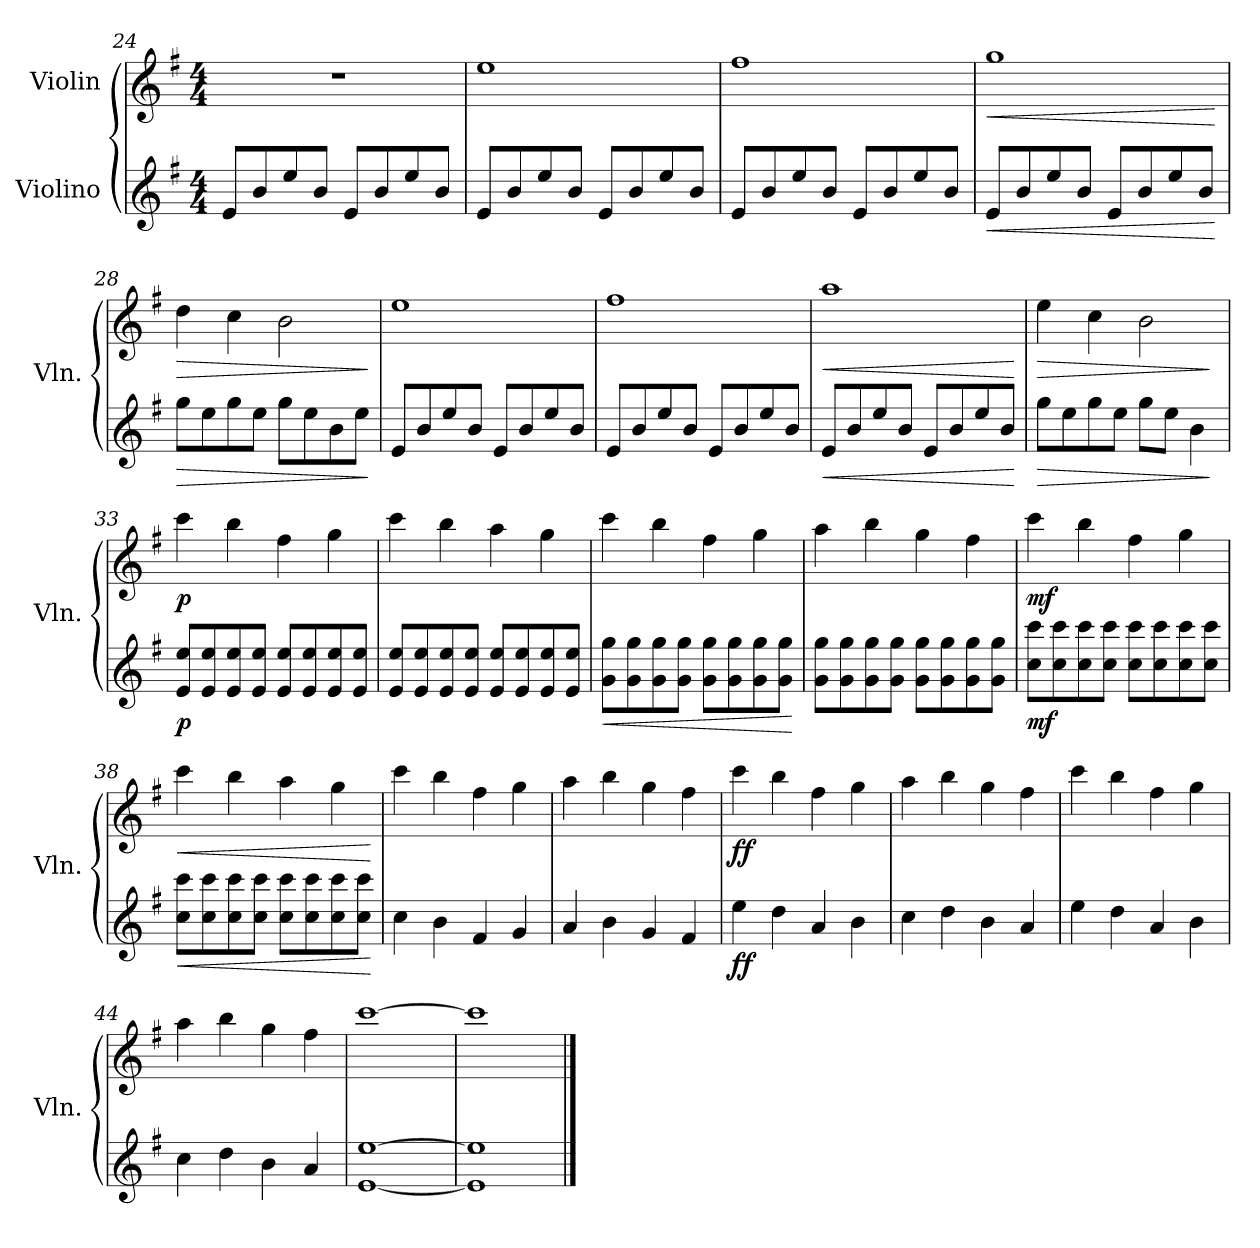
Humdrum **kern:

**kern	**dynam	**kern	**dynam
*part2	*part2	*part1	*part1
*staff2	*staff2	*staff1	*staff1
*I"Violino	*	*I"Violin	*
*I'Vln.	*	*I'Vln.	*
*clefG2	*	*clefG2	*
*k[f#]	*	*k[f#]	*
*M4/4	*	*M4/4	*
=24	=24	=24	=24
8e/L	.	1r	.
8b/	.	.	.
8ee/	.	.	.
8b/J	.	.	.
8e/L	.	.	.
8b/	.	.	.
8ee/	.	.	.
8b/J	.	.	.
!!LO:LB:g=z
=25	=25	=25	=25
8e/L	.	1ee	.
8b/	.	.	.
8ee/	.	.	.
8b/J	.	.	.
8e/L	.	.	.
8b/	.	.	.
8ee/	.	.	.
8b/J	.	.	.
=26	=26	=26	=26
8e/L	.	1ff#	.
8b/	.	.	.
8ee/	.	.	.
8b/J	.	.	.
8e/L	.	.	.
8b/	.	.	.
8ee/	.	.	.
8b/J	.	.	.
=27	=27	=27	=27
!	!LO:HP:b	!	!LO:HP:b
8e/L	<	1gg	<
8b/	.	.	.
8ee/	.	.	.
8b/J	.	.	.
8e/L	.	.	.
8b/	.	.	.
8ee/	.	.	.
8b/J	.	.	.
.	[	.	[
=28	=28	=28	=28
!	!LO:HP:b	!	!LO:HP:b
8gg\L	>	4dd\	>
8ee\	.	.	.
8gg\	.	4cc\	.
8ee\J	.	.	.
8gg\L	.	2b\	.
8ee\	.	.	.
8b\	.	.	.
8ee\J	.	.	.
.	]	.	]
!!LO:PB:g=z
=29	=29	=29	=29
8e/L	.	1ee	.
8b/	.	.	.
8ee/	.	.	.
8b/J	.	.	.
8e/L	.	.	.
8b/	.	.	.
8ee/	.	.	.
8b/J	.	.	.
=30	=30	=30	=30
8e/L	.	1ff#	.
8b/	.	.	.
8ee/	.	.	.
8b/J	.	.	.
8e/L	.	.	.
8b/	.	.	.
8ee/	.	.	.
8b/J	.	.	.
=31	=31	=31	=31
!	!LO:HP:b	!	!LO:HP:b
8e/L	<	1aa	<
8b/	.	.	.
8ee/	.	.	.
8b/J	.	.	.
8e/L	.	.	.
8b/	.	.	.
8ee/	.	.	.
8b/J	.	.	.
.	[	.	[
=32	=32	=32	=32
!	!LO:HP:b	!	!LO:HP:b
8gg\L	>	4ee\	>
8ee\	.	.	.
8gg\	.	4cc\	.
8ee\J	.	.	.
8gg\L	.	2b\	.
8ee\J	.	.	.
4b\	.	.	.
.	]	.	]
!!LO:LB:g=z
=33	=33	=33	=33
!	!LO:DY:b	!	!LO:DY:b
8e/ 8ee/L	p	4ccc\	p
8e/ 8ee/	.	.	.
8e/ 8ee/	.	4bb\	.
8e/ 8ee/J	.	.	.
8e/ 8ee/L	.	4ff#\	.
8e/ 8ee/	.	.	.
8e/ 8ee/	.	4gg\	.
8e/ 8ee/J	.	.	.
=34	=34	=34	=34
8e/ 8ee/L	.	4ccc\	.
8e/ 8ee/	.	.	.
8e/ 8ee/	.	4bb\	.
8e/ 8ee/J	.	.	.
8e/ 8ee/L	.	4aa\	.
8e/ 8ee/	.	.	.
8e/ 8ee/	.	4gg\	.
8e/ 8ee/J	.	.	.
=35	=35	=35	=35
!	!LO:HP:b	!	!
8g\ 8gg\L	<	4ccc\	.
8g\ 8gg\	.	.	.
8g\ 8gg\	.	4bb\	.
8g\ 8gg\J	.	.	.
8g\ 8gg\L	.	4ff#\	.
8g\ 8gg\	.	.	.
8g\ 8gg\	.	4gg\	.
8g\ 8gg\J	.	.	.
.	[	.	.
=36	=36	=36	=36
8g\ 8gg\L	.	4aa\	.
8g\ 8gg\	.	.	.
8g\ 8gg\	.	4bb\	.
8g\ 8gg\J	.	.	.
8g\ 8gg\L	.	4gg\	.
8g\ 8gg\	.	.	.
8g\ 8gg\	.	4ff#\	.
8g\ 8gg\J	.	.	.
!!LO:LB:g=z
=37	=37	=37	=37
!	!LO:DY:b	!	!LO:DY:b
8cc\ 8ccc\L	mf	4ccc\	mf
8cc\ 8ccc\	.	.	.
8cc\ 8ccc\	.	4bb\	.
8cc\ 8ccc\J	.	.	.
8cc\ 8ccc\L	.	4ff#\	.
8cc\ 8ccc\	.	.	.
8cc\ 8ccc\	.	4gg\	.
8cc\ 8ccc\J	.	.	.
=38	=38	=38	=38
!	!LO:HP:b	!	!LO:HP:b
8cc\ 8ccc\L	<	4ccc\	<
8cc\ 8ccc\	.	.	.
8cc\ 8ccc\	.	4bb\	.
8cc\ 8ccc\J	.	.	.
8cc\ 8ccc\L	.	4aa\	.
8cc\ 8ccc\	.	.	.
8cc\ 8ccc\	.	4gg\	.
8cc\ 8ccc\J	.	.	.
.	[	.	[
=39	=39	=39	=39
4cc\	.	4ccc\	.
4b\	.	4bb\	.
4f#/	.	4ff#\	.
4g/	.	4gg\	.
=40	=40	=40	=40
4a/	.	4aa\	.
4b\	.	4bb\	.
4g/	.	4gg\	.
4f#/	.	4ff#\	.
!!LO:LB:g=z
=41	=41	=41	=41
!	!LO:DY:b	!	!LO:DY:b
4ee\	ff	4ccc\	ff
4dd\	.	4bb\	.
4a/	.	4ff#\	.
4b\	.	4gg\	.
=42	=42	=42	=42
4cc\	.	4aa\	.
4dd\	.	4bb\	.
4b\	.	4gg\	.
4a/	.	4ff#\	.
=43	=43	=43	=43
4ee\	.	4ccc\	.
4dd\	.	4bb\	.
4a/	.	4ff#\	.
4b\	.	4gg\	.
=44	=44	=44	=44
4cc\	.	4aa\	.
4dd\	.	4bb\	.
4b\	.	4gg\	.
4a/	.	4ff#\	.
=45	=45	=45	=45
[1e [1ee	.	[1ccc	.
=46	=46	=46	=46
1e] 1ee]	.	1ccc]	.
==	==	==	==
*-	*-	*-	*-
